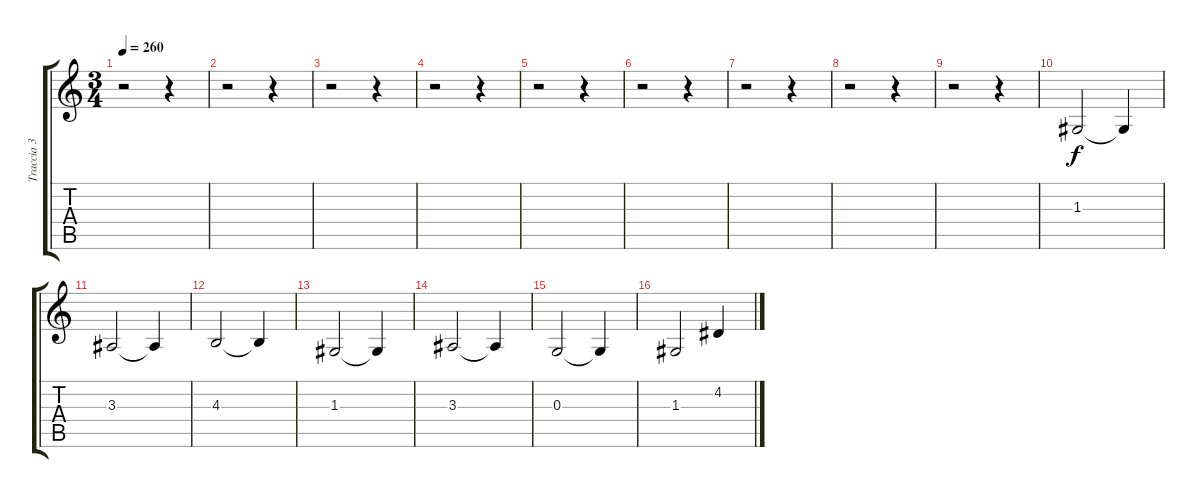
\track ("Traccia 3" "Traccia 3") {instrument clavinet}
\staff {score tabs}
\tuning (E4 B3 G3 D3 A2 E2) {hide}
\ts (3 4)
\tempo 260
\clef g2
\ks c
r.2{dy f} r.4 |
r.2 r.4 |
r.2 r.4 |
r.2 r.4 |
r.2 r.4 |
r.2 r.4 |
r.2 r.4 |
r.2 r.4 |
r.2 r.4 |
1.3.2{volume 5 balance 12 instrument viola} 1.3{t}.4 |
3.3.2 3.3{t}.4 |
4.3.2 4.3{t}.4 |
1.3.2 1.3{t}.4 |
3.3.2 3.3{t}.4 |
0.3.2 0.3{t}.4 |
1.3.2 4.2.4{volume 8 instrument synthstrings2}
